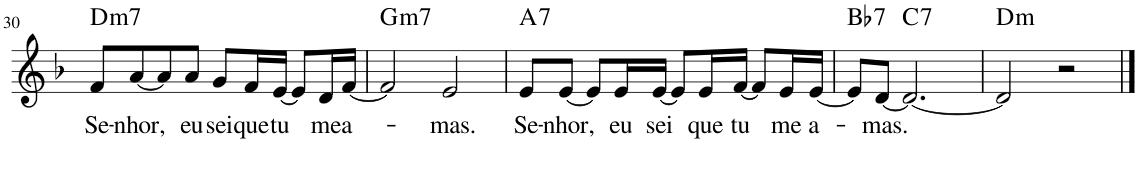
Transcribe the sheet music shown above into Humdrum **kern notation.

**kern	**text	**harte
*part1	*part1	*part1
*staff1	*staff1	*
*I"Voz	*	*
*I'Vo.	*	*
!!LO:PB:g=z
*clefG2	*	*
*k[b-]	*	*
*M4/4	*	*
*met(c)	*	*
=30	=30	=30
!	!LO:LY:b	!LO:H:kt=m7
8f/L	Se-	D:min7
!	!LO:LY:b	!
[8a/	-nhor,	.
8a/]	.	.
!	!LO:LY:b	!
8a/J	eu	.
!	!LO:LY:b	!
8g/L	sei	.
!	!LO:LY:b	!
16f/L	que	.
!	!LO:LY:b	!
[16e/JJ	tu	.
8e/L]	.	.
!	!LO:LY:b	!
16d/L	me	.
!	!LO:LY:b	!
[16f/JJ	a-	.
=31	=31	=31
!	!	!LO:H:kt=m7
2f/]	.	G:min7
!	!LO:LY:b	!
2e/	-mas.	.
=32	=32	=32
!	!LO:LY:b	!LO:H:kt=7
8e/L	Se-	A:7
!	!LO:LY:b	!
[8e/J	-nhor,	.
8e/L]	.	.
!	!LO:LY:b	!
16e/L	eu	.
!	!LO:LY:b	!
[16e/JJ	sei	.
8e/L]	.	.
!	!LO:LY:b	!
16e/L	que	.
!	!LO:LY:b	!
[16f/JJ	tu	.
8f/L]	.	.
!	!LO:LY:b	!
16e/L	me	.
!	!LO:LY:b	!
[16e/JJ	a-	.
=33	=33	=33
!	!	!LO:H:kt=7
8e/L]	.	Bb:7
!	!LO:LY:b	!
[8d/J	-mas.	.
!	!	!LO:H:kt=7
2.d/_	.	C:7
=34	=34	=34
!	!	!LO:H:kt=m
2d/]	.	D:min
2r	.	.
==	==	==
*-	*-	*-
